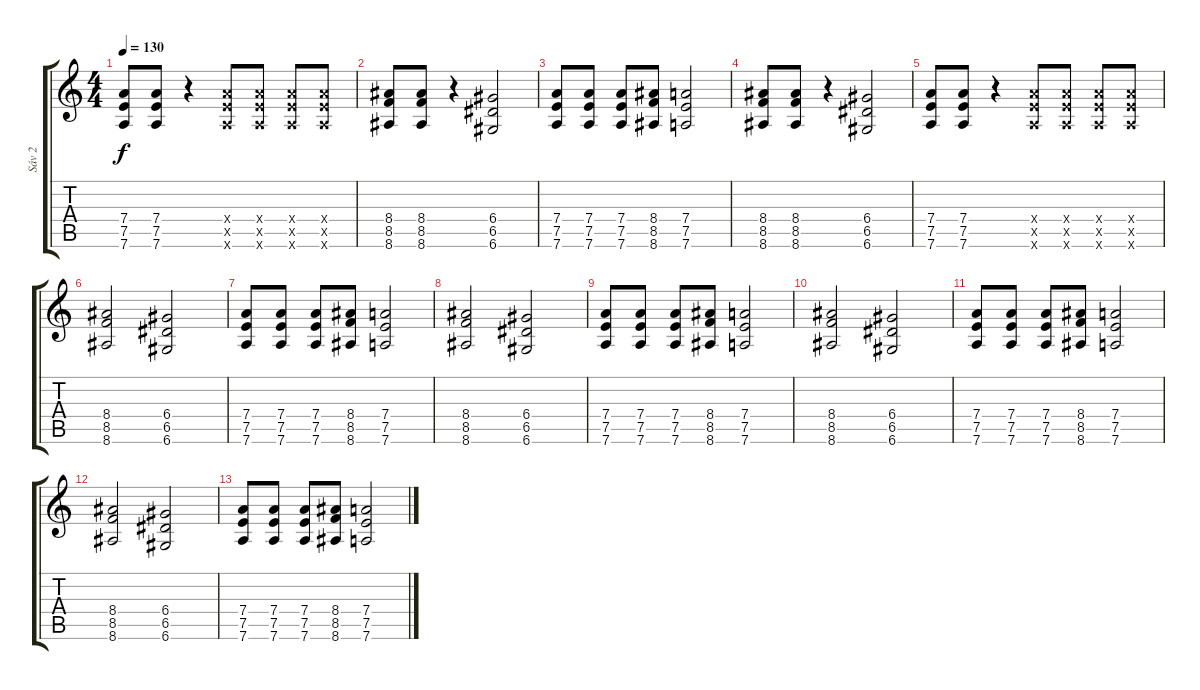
\track ("Sáv 2" "Sáv 2") {instrument distortionguitar}
\staff {score tabs}
\tuning (E4 B3 G3 D3 A2 D2) {hide}
\ts (4 4)
\tempo 130
\clef g2
\ks c
(7.4 7.5 7.6).8{dy f} (7.4 7.5 7.6).8 r.4 (7.4{x} 7.5{x} 7.6{x}).8 (7.4{x} 7.5{x} 7.6{x}).8 (7.4{x} 7.5{x} 7.6{x}).8 (7.4{x} 7.5{x} 7.6{x}).8 |
(8.4 8.5 8.6).8 (8.4 8.5 8.6).8 r.4 (6.4 6.5 6.6).2 |
(7.4 7.5 7.6).8 (7.4 7.5 7.6).8 (7.4 7.5 7.6).8 (8.4 8.5 8.6).8 (7.4 7.5 7.6).2 |
(8.4 8.5 8.6).8 (8.4 8.5 8.6).8 r.4 (6.4 6.5 6.6).2 |
(7.4 7.5 7.6).8 (7.4 7.5 7.6).8 r.4 (7.4{x} 7.5{x} 7.6{x}).8 (7.4{x} 7.5{x} 7.6{x}).8 (7.4{x} 7.5{x} 7.6{x}).8 (7.4{x} 7.5{x} 7.6{x}).8 |
(8.4 8.5 8.6).2 (6.4 6.5 6.6).2 |
(7.4 7.5 7.6).8 (7.4 7.5 7.6).8 (7.4 7.5 7.6).8 (8.4 8.5 8.6).8 (7.4 7.5 7.6).2 |
(8.4 8.5 8.6).2 (6.4 6.5 6.6).2 |
(7.4 7.5 7.6).8 (7.4 7.5 7.6).8 (7.4 7.5 7.6).8 (8.4 8.5 8.6).8 (7.4 7.5 7.6).2 |
(8.4 8.5 8.6).2 (6.4 6.5 6.6).2 |
(7.4 7.5 7.6).8 (7.4 7.5 7.6).8 (7.4 7.5 7.6).8 (8.4 8.5 8.6).8 (7.4 7.5 7.6).2 |
(8.4 8.5 8.6).2 (6.4 6.5 6.6).2 |
(7.4 7.5 7.6).8 (7.4 7.5 7.6).8 (7.4 7.5 7.6).8 (8.4 8.5 8.6).8 (7.4 7.5 7.6).2
